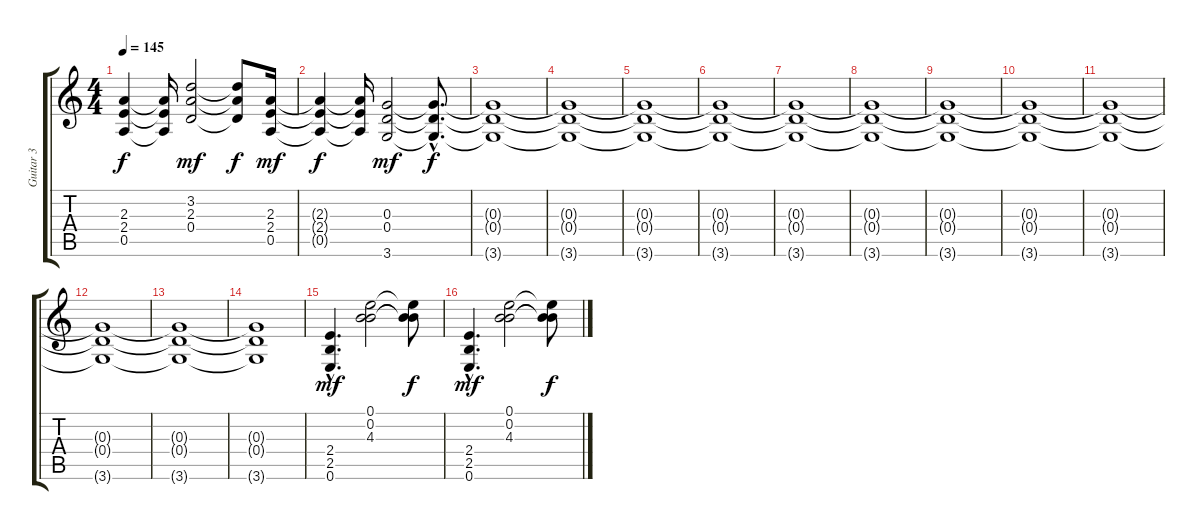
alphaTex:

\track ("Guitar 3" "Guitar 3") {instrument acousticguitarsteel}
\staff {score tabs}
\tuning (E4 B3 G3 D3 A2 E2) {hide}
\ts (4 4)
\tempo 145
\clef g2
\ks c
(2.3{t} 2.4{t} 0.5{t}).4{dy f} (2.3{t} 2.4{t} 0.5{t}).16 (3.2 2.3 0.4).2{dy mf} (3.2{t} 2.3{t} 0.4{t}).8{dy f} (2.3 2.4 0.5).16{dy mf} |
(2.3{t} 2.4{t} 0.5{t}).4{dy f} (2.3{t} 2.4{t} 0.5{t}).16 (0.3 0.4 3.6).2{dy mf} (0.3{hac t} 0.4{hac t} 3.6{hac t}).8{d dy f} |
(0.3{t} 0.4{t} 3.6{t}).1 |
(0.3{t} 0.4{t} 3.6{t}).1 |
(0.3{t} 0.4{t} 3.6{t}).1 |
(0.3{t} 0.4{t} 3.6{t}).1 |
(0.3{t} 0.4{t} 3.6{t}).1 |
(0.3{t} 0.4{t} 3.6{t}).1 |
(0.3{t} 0.4{t} 3.6{t}).1 |
(0.3{t} 0.4{t} 3.6{t}).1 |
(0.3{t} 0.4{t} 3.6{t}).1 |
(0.3{t} 0.4{t} 3.6{t}).1 |
(0.3{t} 0.4{t} 3.6{t}).1 |
(0.3{t} 0.4{t} 3.6{t}).1 |
(2.4{hac} 2.5{hac} 0.6{hac}).4{d dy mf} (0.1 0.2 4.3).2 (0.1{t} 0.2{t} 4.3{t}).8{dy f} |
(2.4{hac} 2.5{hac} 0.6{hac}).4{d dy mf} (0.1 0.2 4.3).2 (0.1{t} 0.2{t} 4.3{t}).8{dy f}
